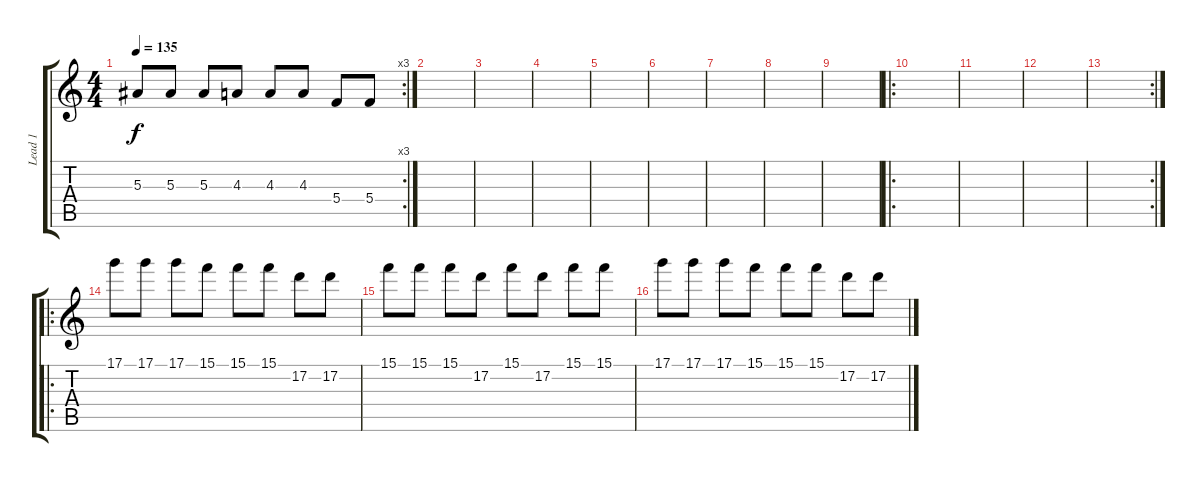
\track ("Lead 1" "Lead 1") {instrument distortionguitar}
\staff {score tabs}
\tuning (D4 A3 F3 C3 G2 D2) {hide}
\rc 3
\ts (4 4)
\tempo 135
\clef g2
\ks c
5.3.8{dy f} 5.3.8 5.3.8 4.3.8 4.3.8 4.3.8 5.4.8 5.4.8 |
|
|
|
|
|
|
|
|
\ro
|
|
|
\rc 2
|
\ro
17.1.8{balance 8} 17.1.8 17.1.8 15.1.8 15.1.8 15.1.8 17.2.8 17.2.8 |
15.1.8 15.1.8 15.1.8 17.2.8 15.1.8 17.2.8 15.1.8 15.1.8 |
17.1.8 17.1.8 17.1.8 15.1.8 15.1.8 15.1.8 17.2.8 17.2.8
